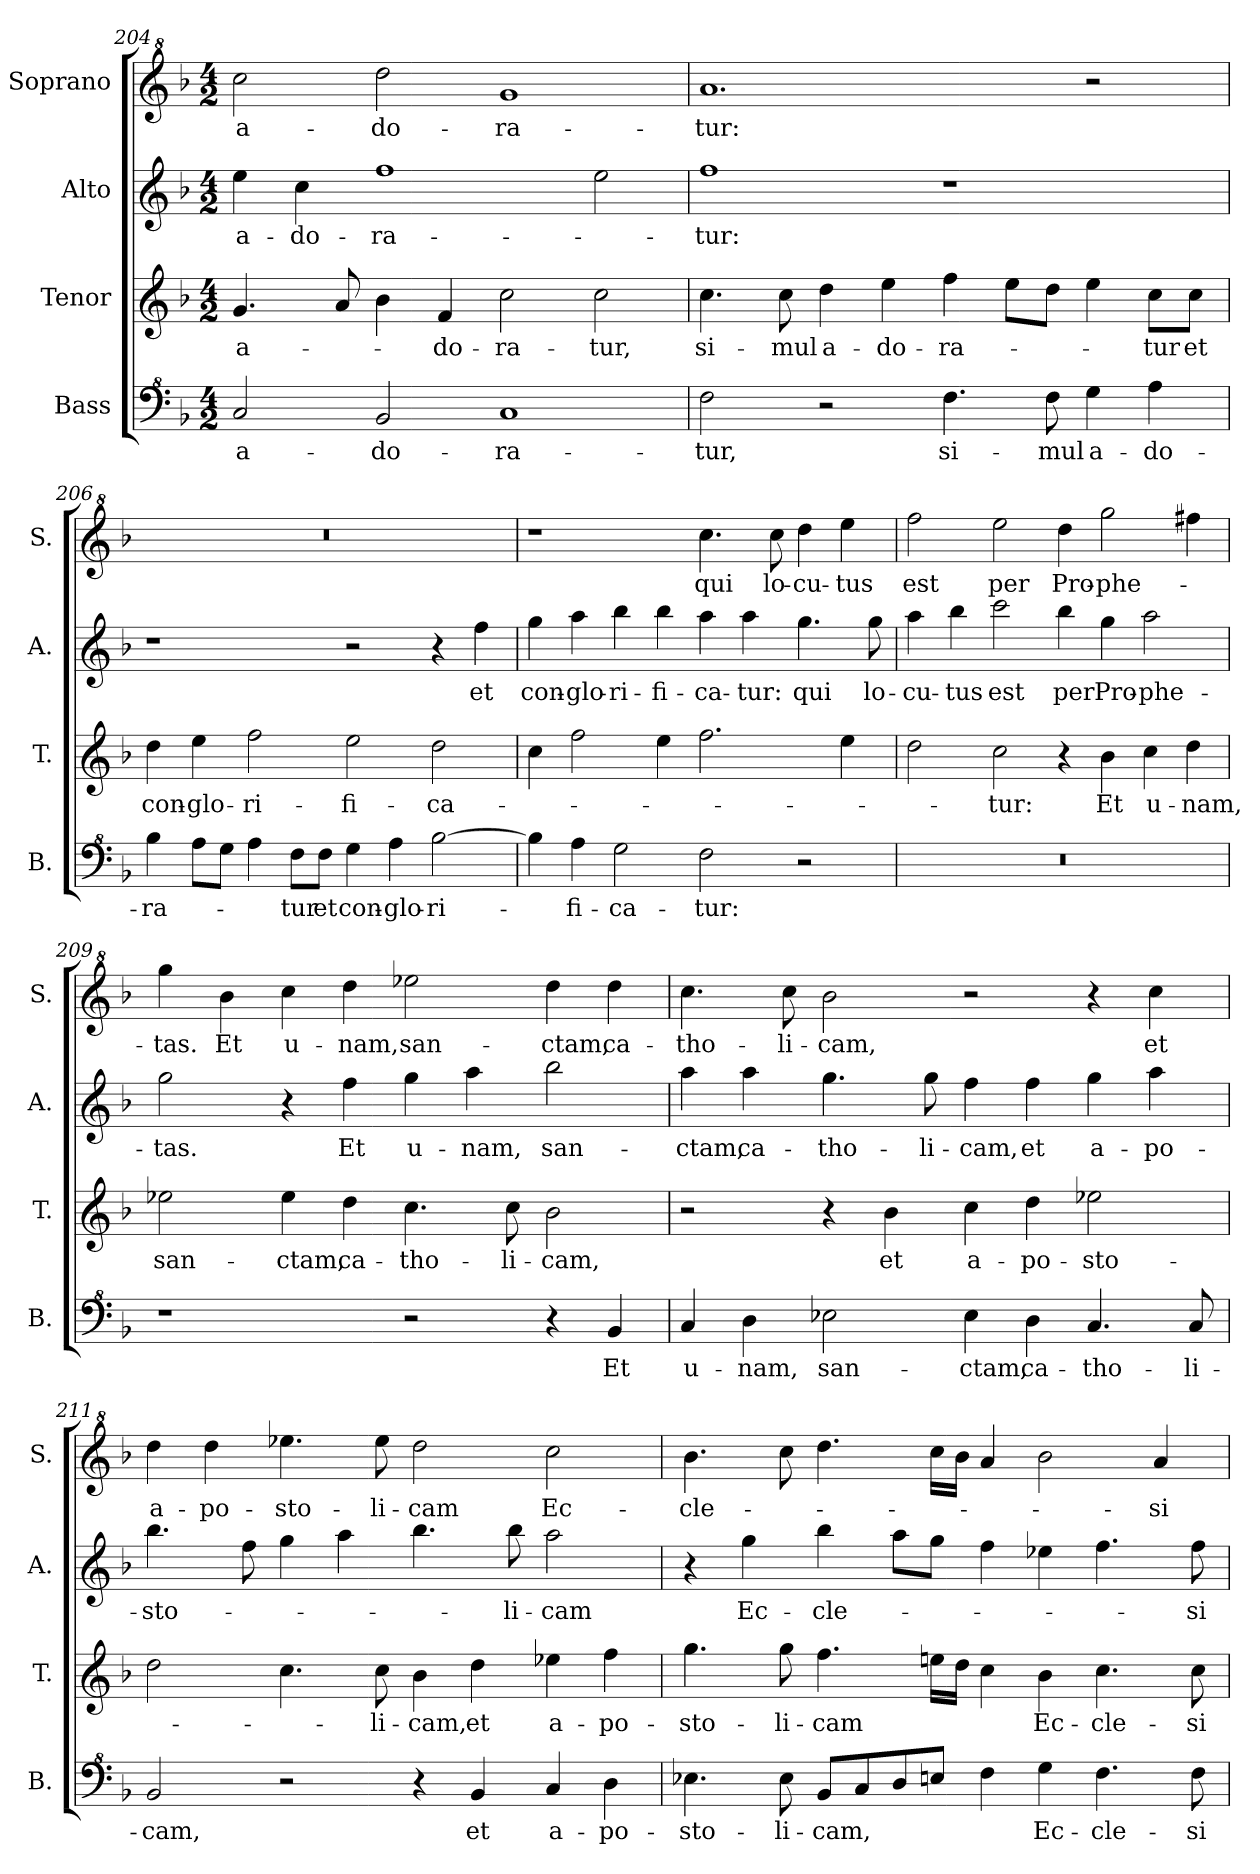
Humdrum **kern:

**kern	**text	**kern	**text	**kern	**text	**kern	**text
*part4	*part4	*part3	*part3	*part2	*part2	*part1	*part1
*staff4	*staff4	*staff3	*staff3	*staff2	*staff2	*staff1	*staff1
*I"Bass	*	*I"Tenor	*	*I"Alto	*	*I"Soprano	*
*I'B.	*	*I'T.	*	*I'A.	*	*I'S.	*
*clefF^4	*	*clefG2	*	*clefG2	*	*clefG^2	*
*k[b-]	*	*k[b-]	*	*k[b-]	*	*k[b-]	*
*M4/2	*	*M4/2	*	*M4/2	*	*M4/2	*
=204	=204	=204	=204	=204	=204	=204	=204
!	!LO:LY:b	!	!LO:LY:b	!	!LO:LY:b	!	!LO:LY:b
2c/	a-	4.g/	a-	4ee\	a-	2ccc\	a-
!	!	!	!	!	!LO:LY:b	!	!
.	.	.	.	4cc\	-do-	.	.
.	.	8a/	.	.	.	.	.
!	!LO:LY:b	!	!	!	!LO:LY:b	!	!LO:LY:b
2B-/	do-	4b-\	.	1ff	-ra-	2ddd\	-do-
!	!	!	!LO:LY:b	!	!	!	!
.	.	4f/	-do-	.	.	.	.
!	!LO:LY:b	!	!LO:LY:b	!	!	!	!LO:LY:b
1c	-ra-	2cc\	-ra-	.	.	1gg	-ra-
!	!	!	!LO:LY:b	!	!	!	!
.	.	2cc\	-tur,	2ee\	.	.	.
=205	=205	=205	=205	=205	=205	=205	=205
!	!LO:LY:b	!	!LO:LY:b	!	!LO:LY:b	!	!LO:LY:b
2f\	-tur,	4.cc\	si-	1ff	-tur:	1.aa	-tur:
!	!	!	!LO:LY:b	!	!	!	!
.	.	8cc\	-mul	.	.	.	.
!	!	!	!LO:LY:b	!	!	!	!
2r	.	4dd\	a-	.	.	.	.
!	!	!	!LO:LY:b	!	!	!	!
.	.	4ee\	-do-	.	.	.	.
!	!LO:LY:b	!	!LO:LY:b	!	!	!	!
4.f\	si-	4ff\	-ra-	1r	.	.	.
.	.	8ee\L	.	.	.	.	.
!	!LO:LY:b	!	!	!	!	!	!
8f\	-mul	8dd\J	.	.	.	.	.
!	!LO:LY:b	!	!	!	!	!	!
4g\	a-	4ee\	.	.	.	2r	.
!	!LO:LY:b	!	!LO:LY:b	!	!	!	!
4a\	-do-	8cc\L	-tur	.	.	.	.
!	!	!	!LO:LY:b	!	!	!	!
.	.	8cc\J	et	.	.	.	.
=206	=206	=206	=206	=206	=206	=206	=206
!	!LO:LY:b	!	!LO:LY:b	!	!	!	!
4b-\	-ra-	4dd\	con-	1r	.	0r	.
!	!	!	!LO:LY:b	!	!	!	!
8a\L	.	4ee\	-glo-	.	.	.	.
8g\J	.	.	.	.	.	.	.
!	!	!	!LO:LY:b	!	!	!	!
4a\	.	2ff\	-ri-	.	.	.	.
!	!LO:LY:b	!	!	!	!	!	!
8f\L	-tur	.	.	.	.	.	.
!	!LO:LY:b	!	!	!	!	!	!
8f\J	et	.	.	.	.	.	.
!	!LO:LY:b	!	!LO:LY:b	!	!	!	!
4g\	con-	2ee\	-fi-	2r	.	.	.
!	!LO:LY:b	!	!	!	!	!	!
4a\	-glo-	.	.	.	.	.	.
!	!LO:LY:b	!	!LO:LY:b	!	!	!	!
[2b-\	-ri-	2dd\	-ca-	4r	.	.	.
!	!	!	!	!	!LO:LY:b	!	!
.	.	.	.	4ff\	et	.	.
=207	=207	=207	=207	=207	=207	=207	=207
!	!	!	!	!	!LO:LY:b	!	!
4b-\]	.	4cc\	.	4gg\	con-	1r	.
!	!LO:LY:b	!	!	!	!LO:LY:b	!	!
4a\	-fi-	2ff\	.	4aa\	-glo-	.	.
!	!LO:LY:b	!	!	!	!LO:LY:b	!	!
2g\	-ca-	.	.	4bb-\	-ri-	.	.
!	!	!	!	!	!LO:LY:b	!	!
.	.	4ee\	.	4bb-\	-fi-	.	.
!	!LO:LY:b	!	!	!	!LO:LY:b	!	!LO:LY:b
2f\	tur:	2.ff\	.	4aa\	-ca-	4.ccc\	qui
!	!	!	!	!	!LO:LY:b	!	!
.	.	.	.	4aa\	-tur:	.	.
!	!	!	!	!	!	!	!LO:LY:b
.	.	.	.	.	.	8ccc\	lo-
!	!	!	!	!	!LO:LY:b	!	!LO:LY:b
2r	.	.	.	4.gg\	qui	4ddd\	-cu-
!	!	!	!	!	!	!	!LO:LY:b
.	.	4ee\	.	.	.	4eee\	-tus
!	!	!	!	!	!LO:LY:b	!	!
.	.	.	.	8gg\	lo-	.	.
=208	=208	=208	=208	=208	=208	=208	=208
!	!	!	!	!	!LO:LY:b	!	!LO:LY:b
0r	.	2dd\	.	4aa\	-cu-	2fff\	est
!	!	!	!	!	!LO:LY:b	!	!
.	.	.	.	4bb-\	-tus	.	.
!	!	!	!LO:LY:b	!	!LO:LY:b	!	!LO:LY:b
.	.	2cc\	-tur:	2ccc\	est	2eee\	per
!	!	!	!	!	!LO:LY:b	!	!LO:LY:b
.	.	4r	.	4bb-\	per	4ddd\	Pro-
!	!	!	!LO:LY:b	!	!LO:LY:b	!	!LO:LY:b
.	.	4b-\	Et	4gg\	Pro-	2ggg\	-phe-
!	!	!	!LO:LY:b	!	!LO:LY:b	!	!
.	.	4cc\	u-	2aa\	-phe-	.	.
!	!	!	!LO:LY:b	!	!	!	!
.	.	4dd\	-nam,	.	.	4fff#X\	.
!!LO:LB:g=z
=209	=209	=209	=209	=209	=209	=209	=209
!	!	!	!LO:LY:b	!	!LO:LY:b	!	!LO:LY:b
1r	.	2ee-X\	san-	2gg\	-tas.	4ggg\	-tas.
!	!	!	!	!	!	!	!LO:LY:b
.	.	.	.	.	.	4bb-\	Et
!	!	!	!LO:LY:b	!	!	!	!LO:LY:b
.	.	4ee-\	-ctam,	4r	.	4ccc\	u-
!	!	!	!LO:LY:b	!	!LO:LY:b	!	!LO:LY:b
.	.	4dd\	ca-	4ff\	Et	4ddd\	-nam,
!	!	!	!LO:LY:b	!	!LO:LY:b	!	!LO:LY:b
2r	.	4.cc\	-tho-	4gg\	u-	2eee-X\	san-
!	!	!	!	!	!LO:LY:b	!	!
.	.	.	.	4aa\	-nam,	.	.
!	!	!	!LO:LY:b	!	!	!	!
.	.	8cc\	-li-	.	.	.	.
!	!	!	!LO:LY:b	!	!LO:LY:b	!	!LO:LY:b
4r	.	2b-\	-cam,	2bb-\	san-	4ddd\	-ctam,
!	!LO:LY:b	!	!	!	!	!	!LO:LY:b
4B-/	Et	.	.	.	.	4ddd\	ca-
=210	=210	=210	=210	=210	=210	=210	=210
!	!LO:LY:b	!	!	!	!LO:LY:b	!	!LO:LY:b
4c/	u-	2r	.	4aa\	-ctam,	4.ccc\	-tho-
!	!LO:LY:b	!	!	!	!LO:LY:b	!	!
4d\	-nam,	.	.	4aa\	ca-	.	.
!	!	!	!	!	!	!	!LO:LY:b
.	.	.	.	.	.	8ccc\	-li-
!	!LO:LY:b	!	!	!	!LO:LY:b	!	!LO:LY:b
2e-X\	san-	4r	.	4.gg\	-tho-	2bb-\	-cam,
!	!	!	!LO:LY:b	!	!	!	!
.	.	4b-\	et	.	.	.	.
!	!	!	!	!	!LO:LY:b	!	!
.	.	.	.	8gg\	-li-	.	.
!	!LO:LY:b	!	!LO:LY:b	!	!LO:LY:b	!	!
4e-\	-ctam,	4cc\	a-	4ff\	-cam,	2r	.
!	!LO:LY:b	!	!LO:LY:b	!	!LO:LY:b	!	!
4d\	ca-	4dd\	-po-	4ff\	et	.	.
!	!LO:LY:b	!	!LO:LY:b	!	!LO:LY:b	!	!
4.c/	-tho-	2ee-X\	-sto-	4gg\	a-	4r	.
!	!	!	!	!	!LO:LY:b	!	!LO:LY:b
.	.	.	.	4aa\	-po-	4ccc\	et
!	!LO:LY:b	!	!	!	!	!	!
8c/	-li-	.	.	.	.	.	.
=211	=211	=211	=211	=211	=211	=211	=211
!	!LO:LY:b	!	!	!	!LO:LY:b	!	!LO:LY:b
2B-/	-cam,	2dd\	.	4.bb-\	-sto-	4ddd\	a-
!	!	!	!	!	!	!	!LO:LY:b
.	.	.	.	.	.	4ddd\	-po-
.	.	.	.	8ff\	.	.	.
!	!	!	!	!	!	!	!LO:LY:b
2r	.	4.cc\	.	4gg\	.	4.eee-X\	-sto-
.	.	.	.	4aa\	.	.	.
!	!	!	!LO:LY:b	!	!	!	!LO:LY:b
.	.	8cc\	-li-	.	.	8eee-\	-li-
!	!	!	!LO:LY:b	!	!	!	!LO:LY:b
4r	.	4b-\	-cam,	4.bb-\	.	2ddd\	-cam
!	!LO:LY:b	!	!LO:LY:b	!	!	!	!
4B-/	et	4dd\	et	.	.	.	.
!	!	!	!	!	!LO:LY:b	!	!
.	.	.	.	8bb-\	-li-	.	.
!	!LO:LY:b	!	!LO:LY:b	!	!LO:LY:b	!	!LO:LY:b
4c/	a-	4ee-X\	a-	2aa\	-cam	2ccc\	Ec-
!	!LO:LY:b	!	!LO:LY:b	!	!	!	!
4d\	-po-	4ff\	-po-	.	.	.	.
=212	=212	=212	=212	=212	=212	=212	=212
!	!LO:LY:b	!	!LO:LY:b	!	!	!	!LO:LY:b
4.e-X\	-sto-	4.gg\	-sto-	4r	.	4.bb-\	-cle-
!	!	!	!	!	!LO:LY:b	!	!
.	.	.	.	4gg\	Ec-	.	.
!	!LO:LY:b	!	!LO:LY:b	!	!	!	!
8e-\	-li-	8gg\	-li-	.	.	8ccc\	.
!	!LO:LY:b	!	!LO:LY:b	!	!LO:LY:b	!	!
8B-/L	-cam,	4.ff\	-cam	4bb-\	-cle-	4.ddd\	.
8c/	.	.	.	.	.	.	.
8d/	.	.	.	8aa\L	.	.	.
8en/J	.	16eeni\LL	.	8gg\J	.	16ccc\LL	.
.	.	16dd\JJ	.	.	.	16bb-\JJ	.
4f\	.	4cc\	.	4ff\	.	4aa/	.
!	!LO:LY:b	!	!LO:LY:b	!	!	!	!
4g\	Ec-	4b-\	Ec-	4ee-X\	.	2bb-\	.
!	!LO:LY:b	!	!LO:LY:b	!	!	!	!
4.f\	-cle-	4.cc\	-cle-	4.ff\	.	.	.
!	!	!	!	!	!	!	!LO:LY:b
.	.	.	.	.	.	4aa/	-si-
!	!LO:LY:b	!	!LO:LY:b	!	!LO:LY:b	!	!
8f\	-si-	8cc\	-si-	8ff\	-si-	.	.
=	=	=	=	=	=	=	=
*-	*-	*-	*-	*-	*-	*-	*-
